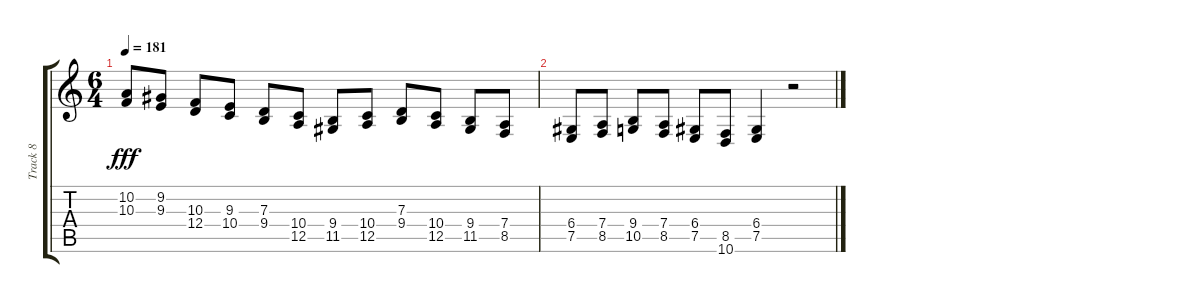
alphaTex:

\track ("Track 8" "Track 8") {instrument violin}
\staff {score tabs}
\tuning (E4 B3 G3 D3 A2 E2) {hide}
\ts (6 4)
\tempo 181
\clef g2
\ks c
(10.2 10.3).8{dy fff} (9.2 9.3).8 (10.3 12.4).8 (9.3 10.4).8 (7.3 9.4).8 (10.4 12.5).8 (9.4 11.5).8 (10.4 12.5).8 (7.3 9.4).8 (10.4 12.5).8 (9.4 11.5).8 (7.4 8.5).8 |
(6.4 7.5).8 (7.4 8.5).8 (9.4 10.5).8 (7.4 8.5).8 (6.4 7.5).8 (8.5 10.6).8 (6.4 7.5).4 r.2
